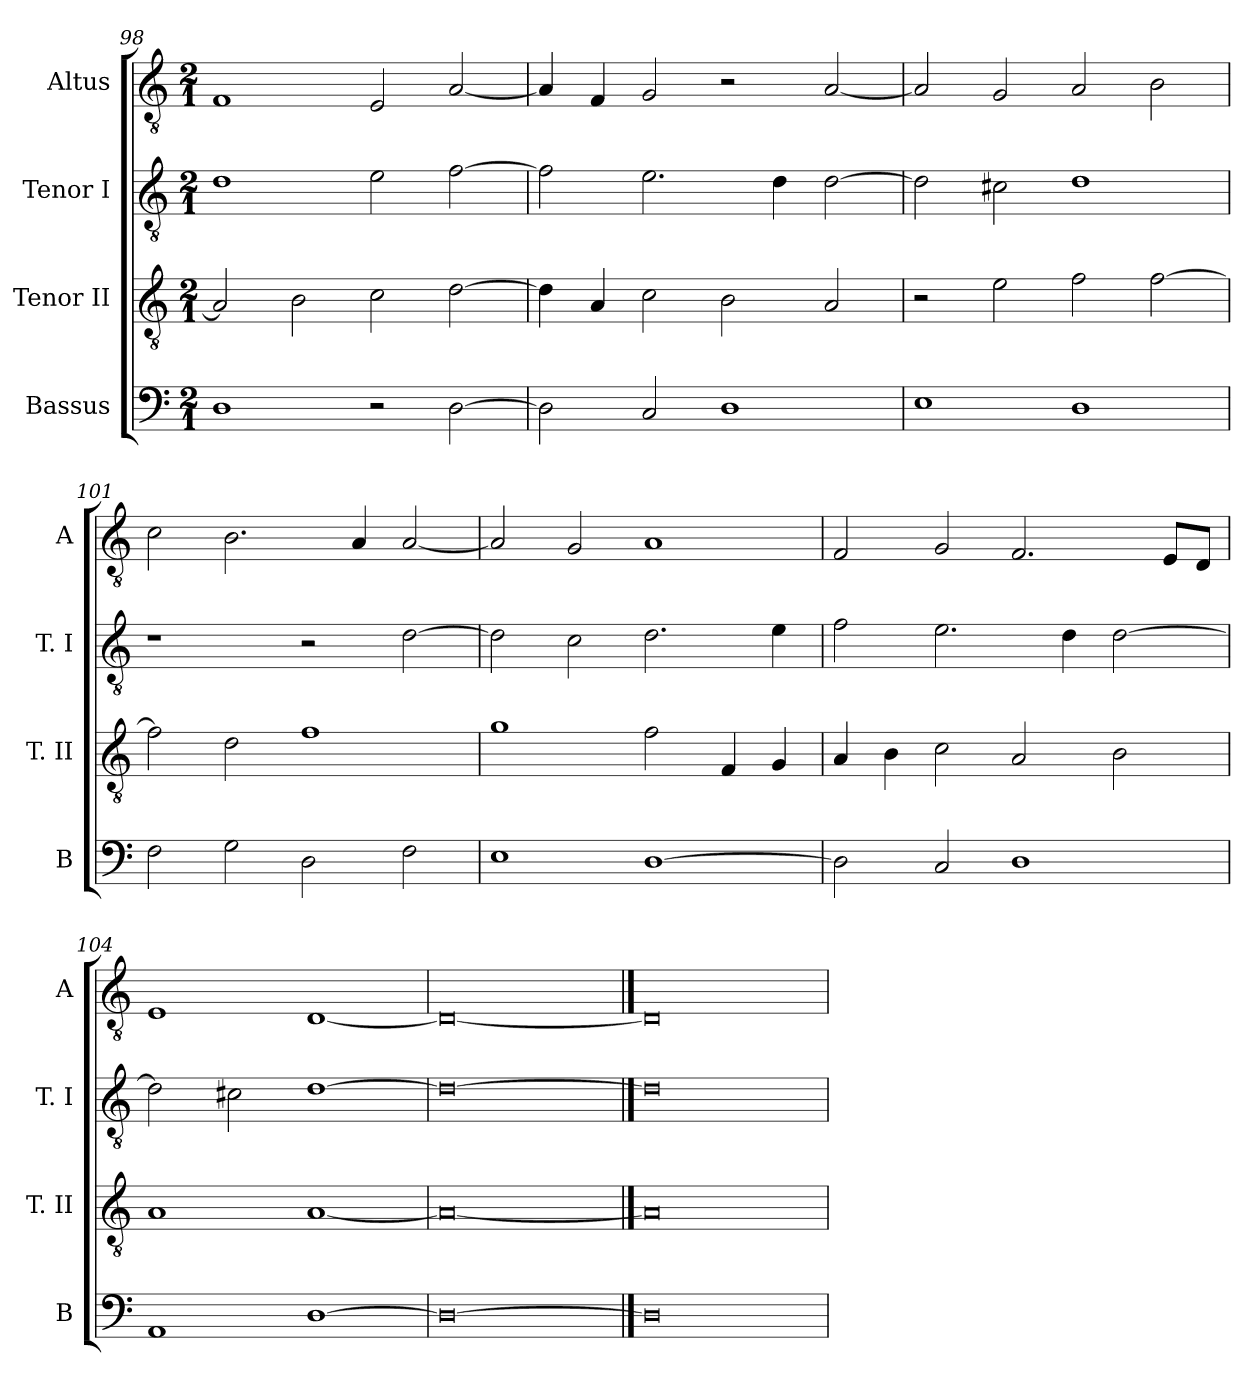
**kern	**kern	**kern	**kern
*part4	*part3	*part2	*part1
*staff4	*staff3	*staff2	*staff1
*I"Bassus	*I"Tenor II	*I"Tenor I	*I"Altus
*I'B	*I'T. II	*I'T. I	*I'A
*clefF4	*clefGv2	*clefGv2	*clefGv2
*k[]	*k[]	*k[]	*k[]
*C:	*C:	*C:	*C:
*M2/1	*M2/1	*M2/1	*M2/1
=98	=98	=98	=98
1D	2A]	1d	1F
.	2B	.	.
2r	2c	2e	2E
[2D	[2d	[2f	[2A
=99	=99	=99	=99
2D]	4d]	2f]	4A]
.	4A	.	4F
2C	2c	2.e	2G
1D	2B	.	2r
.	.	4d	.
.	2A	[2d	[2A
=100	=100	=100	=100
1E	2r	2d]	2A]
.	2e	2c#X	2G
1D	2f	1d	2A
.	[2f	.	2B
=101	=101	=101	=101
2F	2f]	1r	2c
2G	2d	.	2.B
2D	1f	2r	.
.	.	.	4A
2F	.	[2d	[2A
=102	=102	=102	=102
1E	1g	2d]	2A]
.	.	2c	2G
[1D	2f	2.d	1A
.	4F	.	.
.	4G	4e	.
=103	=103	=103	=103
2D]	4A	2f	2F
.	4B	.	.
2C	2c	2.e	2G
1D	2A	.	2.F
.	.	4d	.
.	2B	[2d	.
.	.	.	8EL
.	.	.	8DJ
=104	=104	=104	=104
1AA	1A	2d]	1E
.	.	2c#X	.
[1D	[1A	[1d	[1D
=105	=105	=105	=105
0D_	0A_	0d_	0D_
==106	==106	==106	==106
0D]	0A]	0d]	0D]
=	=	=	=
*-	*-	*-	*-
